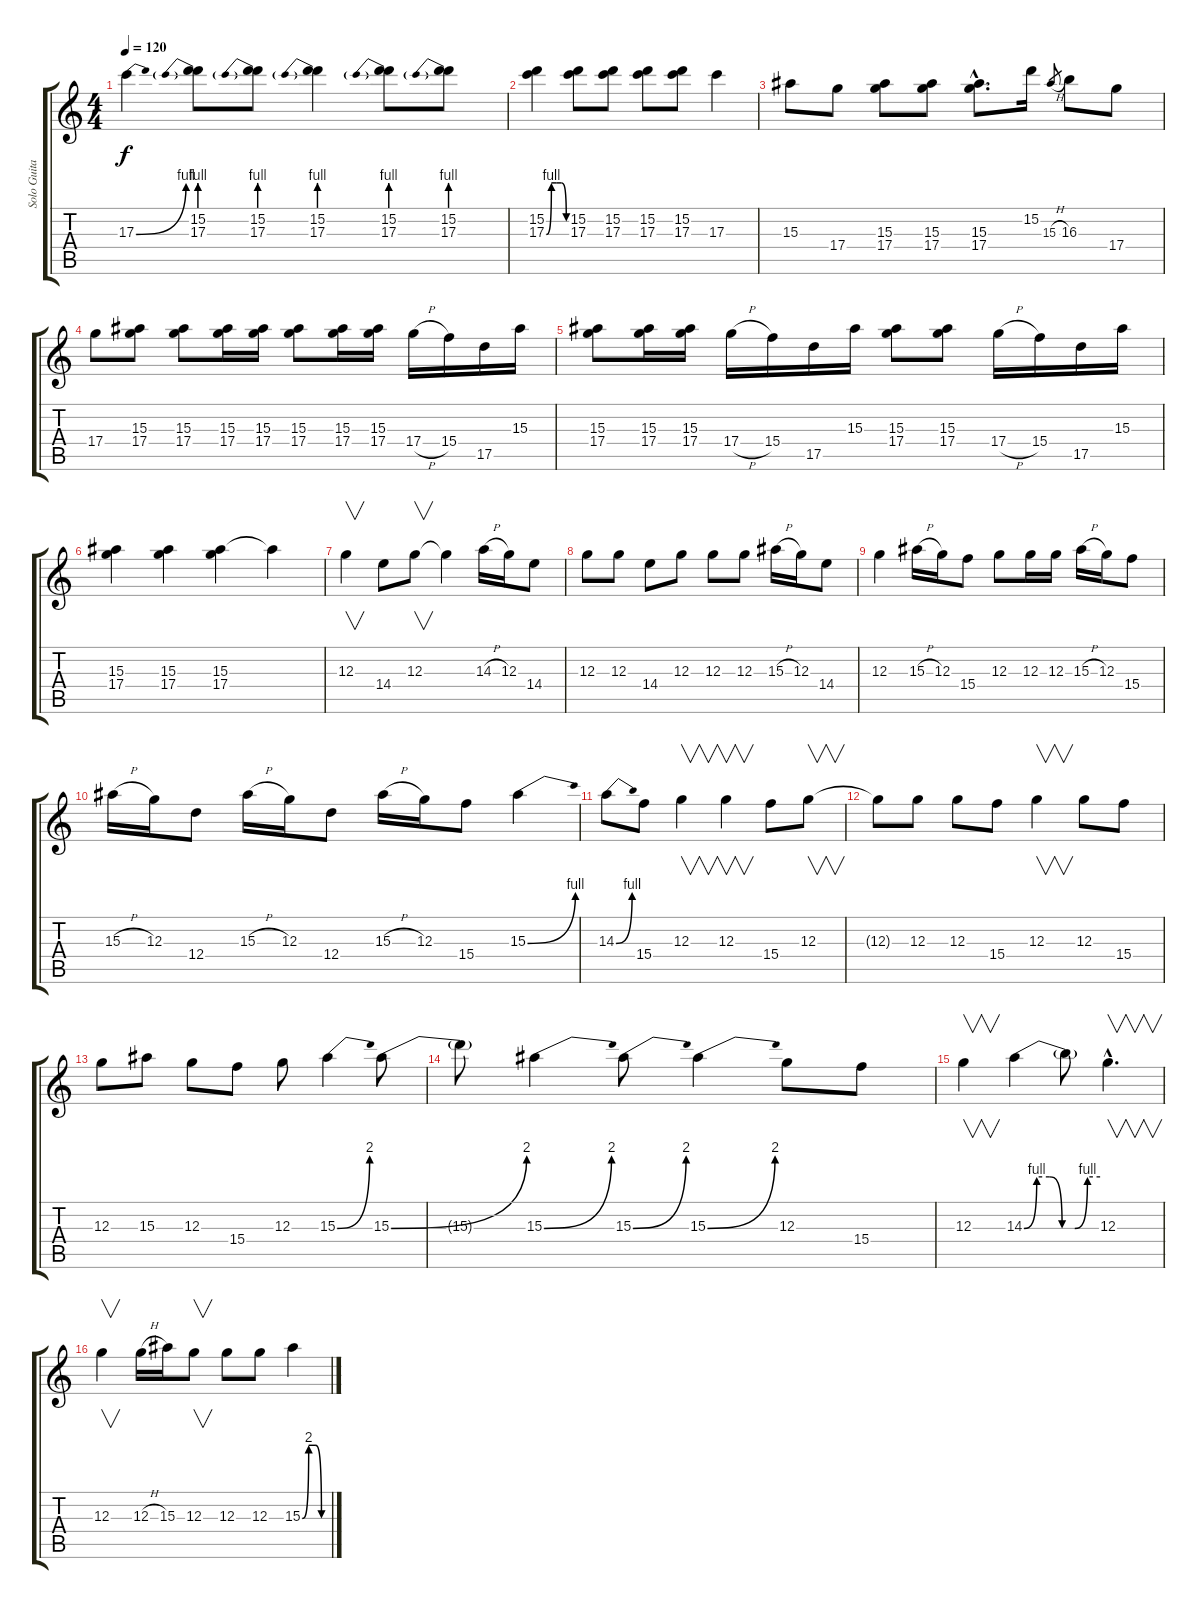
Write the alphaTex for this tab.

\track ("Solo Guitar 1" "Solo Guita") {instrument overdrivenguitar}
\staff {score tabs}
\tuning (E4 B3 G3 D3 A2 E2) {hide}
\ts (4 4)
\tempo 120
\clef g2
\ks c
17.3{be (bend 0 0 60 4)}.4{dy f} (15.2 17.3{be (prebend 0 4 60 4)}).8 (15.2 17.3{be (prebend 0 4 60 4)}).8 (15.2 17.3{be (prebend 0 4 60 4)}).4 (15.2 17.3{be (prebend 0 4 60 4)}).8 (15.2 17.3{be (prebend 0 4 60 4)}).8 |
(15.2 17.3{be (custom 0 0 15 4 30 4 45 4 60 0)}).4 (15.2 17.3).8 (15.2 17.3).8 (15.2 17.3).8 (15.2 17.3).8 17.3.4 |
15.3.8 17.4.8 (15.3 17.4).8 (15.3 17.4).8 (15.3{hac} 17.4{hac}).8{d} 15.2.16 15.3{h}.8{gr} 16.3.8 17.4.8 |
17.4.8 (15.3 17.4).8 (15.3 17.4).8 (15.3 17.4).16 (15.3 17.4).16 (15.3 17.4).8 (15.3 17.4).16 (15.3 17.4).16 17.4{h}.16 15.4.16 17.5.16 15.3.16 |
(15.3 17.4).8 (15.3 17.4).16 (15.3 17.4).16 17.4{h}.16 15.4.16 17.5.16 15.3.16 (15.3 17.4).8 (15.3 17.4).8 17.4{h}.16 15.4.16 17.5.16 15.3.16 |
(15.3 17.4).4 (15.3 17.4).4 (15.3 17.4).4 15.3{t}.4 |
12.3.4{v} 14.4.8 12.3.8{v} 12.3{t}.4 14.3{h}.16 12.3.16 14.4.8 |
12.3.8 12.3.8 14.4.8 12.3.8 12.3.8 12.3.8 15.3{h}.16 12.3.16 14.4.8 |
12.3.4 15.3{h}.16 12.3.16 15.4.8 12.3.8 12.3.16 12.3.16 15.3{h}.16 12.3.16 15.4.8 |
15.3{h}.16 12.3.16 12.4.8 15.3{h}.16 12.3.16 12.4.8 15.3{h}.16 12.3.16 15.4.8 15.3{be (bend 0 0 60 4)}.4 |
14.3{be (bend 0 0 60 4)}.8 15.4.8 12.3.4{v} 12.3.4{v} 15.4.8 12.3.8{v} |
12.3{t}.8 12.3.8 12.3.8 15.4.8 12.3.4{v} 12.3.8 15.4.8 |
12.3.8 15.3.8 12.3.8 15.4.8 12.3.8 15.3{be (bend 0 0 60 8)}.4 15.3{be (bend 0 0 60 8)}.8 |
15.3{t}.8 15.3{be (bend 0 0 60 8)}.4 15.3{be (bend 0 0 60 8)}.8 15.3{be (bend 0 0 60 8)}.4 12.3.8 15.4.8 |
12.3.4{v} 14.3{be (custom 0 0 10 4 20 4 30 0 40 0 50 4 60 4)}.4 14.3{t}.8 12.3{hac}.4{v d} |
12.3.4{v} 12.3{h}.16 15.3.16 12.3.8{v} 12.3.8 12.3.8 15.3{be (custom 0 0 15 8 30 8 45 0 60 0)}.4
